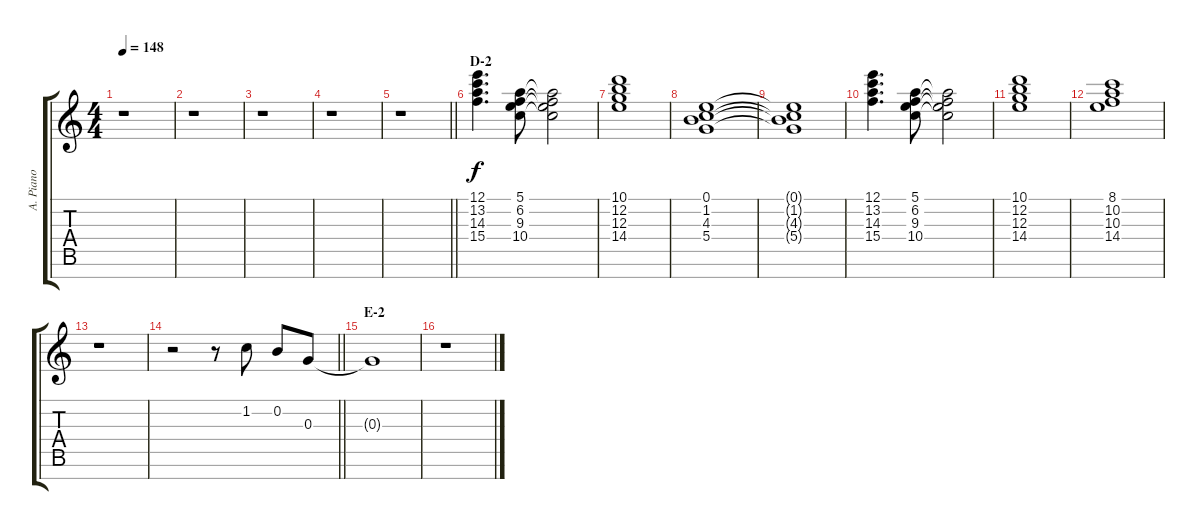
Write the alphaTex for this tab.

\track ("A. Piano" "A. Piano") {instrument acousticgrandpiano}
\staff {score tabs}
\tuning (E5 B4 G4 D4 A3 E3 B2) {hide}
\ts (4 4)
\tempo 148
\clef g2
\ks c
r.1{dy f} |
r.1 |
r.1 |
r.1 |
\barLineRight lightlight
r.1 |
\section ("" "D-2")
(12.1 13.2 14.3 15.4).4{d} (5.1 6.2 9.3 10.4).8 (5.1{t} 6.2{t} 9.3{t} 10.4{t}).2 |
(10.1 12.2 12.3 14.4).1 |
(0.1 1.2 4.3 5.4).1 |
(0.1{t} 1.2{t} 4.3{t} 5.4{t}).1 |
(12.1 13.2 14.3 15.4).4{d} (5.1 6.2 9.3 10.4).8 (5.1{t} 6.2{t} 9.3{t} 10.4{t}).2 |
(10.1 12.2 12.3 14.4).1 |
(8.1 10.2 10.3 14.4).1 |
r.1 |
\barLineRight lightlight
r.2 r.8 1.2.8 0.2.8 0.3.8 |
\section ("" "E-2")
0.3{t}.1 |
r.1
